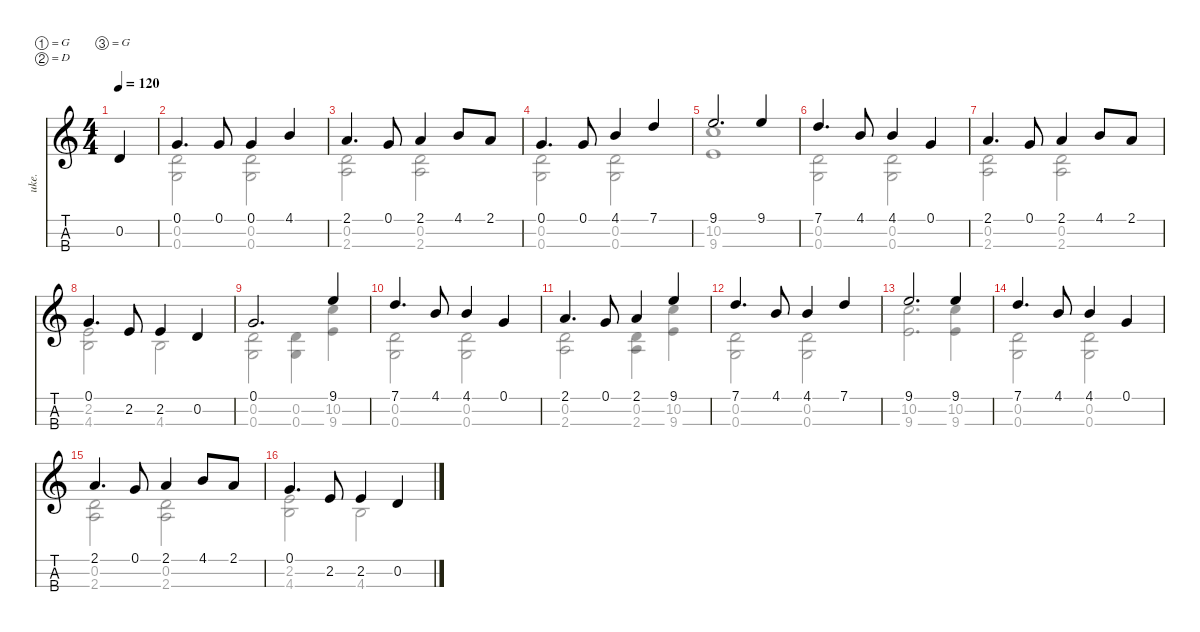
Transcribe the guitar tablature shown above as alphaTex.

\defaultSystemsLayout 4
\hideDynamics
\bracketExtendMode nobrackets
\otherSystemsTrackNameOrientation horizontal
\track ("Ukulele" "uke.") {instrument acousticguitarnylon}
\staff {score tabs}
\tuning (G4 D4 G3)
\displaytranspose 0
\voice
\ts (4 4)
\ac
\tempo 120
\clef g2
\ks c
0.2.4{dy mf instrument acousticguitarnylon beam Up} |
0.1.4{d beam Up} 0.1.8{beam Up} 0.1.4{beam Up} 4.1.4{beam Up} |
2.1.4{d beam Up} 0.1.8{beam Up} 2.1.4{beam Up} 4.1.8{beam Up} 2.1.8{beam Up} |
0.1.4{d beam Up} 0.1.8{beam Up} 4.1.4{beam Up} 7.1.4{beam Up} |
9.1.2{d beam Up} 9.1.4{beam Up} |
7.1.4{d beam Up} 4.1.8{beam Up} 4.1.4{beam Up} 0.1.4{beam Up} |
2.1.4{d beam Up} 0.1.8{beam Up} 2.1.4{beam Up} 4.1.8{beam Up} 2.1.8{beam Up} |
0.1.4{d beam Up} 2.2.8{beam Up} 2.2.4{beam Up} 0.2.4{beam Up} |
0.1.2{d beam Up} 9.1.4{beam Up} |
7.1.4{d beam Up} 4.1.8{beam Up} 4.1.4{beam Up} 0.1.4{beam Up} |
2.1.4{d beam Up} 0.1.8{beam Up} 2.1.4{beam Up} 9.1.4{beam Up} |
7.1.4{d beam Up} 4.1.8{beam Up} 4.1.4{beam Up} 7.1.4{beam Up} |
9.1.2{d beam Up} 9.1.4{beam Up} |
7.1.4{d beam Up} 4.1.8{beam Up} 4.1.4{beam Up} 0.1.4{beam Up} |
2.1.4{d beam Up} 0.1.8{beam Up} 2.1.4{beam Up} 4.1.8{beam Up} 2.1.8{beam Up} |
0.1.4{d beam Up} 2.2.8{beam Up} 2.2.4{beam Up} 0.2.4{beam Up}
\voice
\clef g2
\ottava regular
\simile none
\ks c
|
(0.3 0.2).2{beam Down} (0.2 0.3).2{beam Down} |
(2.3 0.2).2{beam Down} (0.2 2.3).2{beam Down} |
(0.3 0.2).2{beam Down} (0.2 0.3).2{beam Down} |
(10.2 9.3).1{beam Down} |
(0.3 0.2).2{beam Down} (0.2 0.3).2{beam Down} |
(2.3 0.2).2{beam Down} (0.2 2.3).2{beam Down} |
(4.3 2.2).2{beam Down} 4.3.2{beam Down} |
(0.3 0.2).2{beam Down} (0.2 0.3).4{beam Down} (9.3 10.2).4{beam Down} |
(0.2 0.3).2{beam Down} (0.3 0.2).2{beam Down} |
(0.2 2.3).2{beam Down} (2.3 0.2).4{beam Down} (10.2 9.3).4{beam Down} |
(0.3 0.2).2{beam Down} (0.2 0.3).2{beam Down} |
(9.3 10.2).2{d beam Down} (10.2 9.3).4{beam Down} |
(0.3 0.2).2{beam Down} (0.2 0.3).2{beam Down} |
(2.3 0.2).2{beam Down} (0.2 2.3).2{beam Down} |
(4.3 2.2).2{beam Down} 4.3.2{beam Down}
